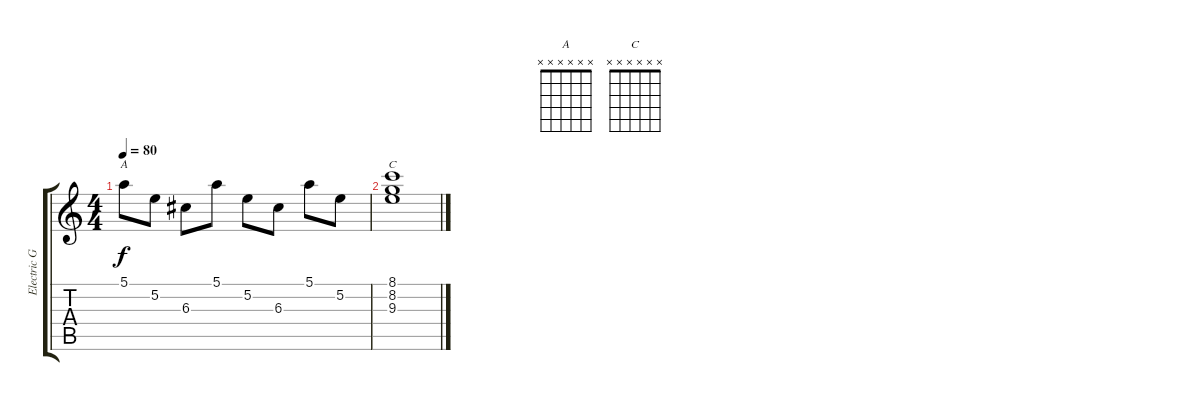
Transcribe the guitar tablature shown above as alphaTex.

\track ("Electric Guitar" "Electric G") {instrument electricguitarclean}
\staff {score tabs}
\tuning (E4 B3 G3 D3 A2 E2) {hide}
\chord ("A" x x x x x x)
\chord ("C" x x x x x x)
\ts (4 4)
\tempo 80
\clef g2
\ks c
5.1.8{ch "A" dy f} 5.2.8 6.3.8 5.1.8 5.2.8 6.3.8 5.1.8 5.2.8 |
(8.1 8.2 9.3).1{ch "C"}
